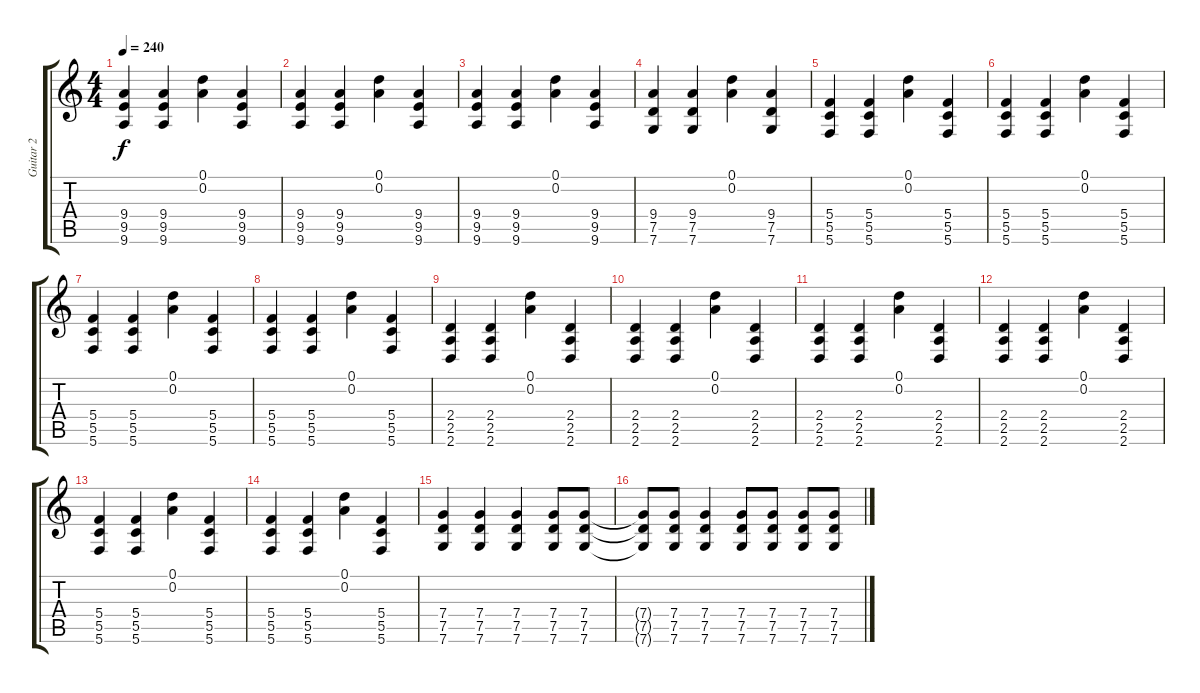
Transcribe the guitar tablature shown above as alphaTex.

\track ("Guitar 2" "Guitar 2") {instrument distortionguitar}
\staff {score tabs}
\tuning (D4 A3 F3 C3 G2 C2) {hide}
\ts (4 4)
\tempo 240
\clef g2
\ks c
(9.4 9.5 9.6).4{dy f} (9.4 9.5 9.6).4 (0.1 0.2).4 (9.4 9.5 9.6).4 |
(9.4 9.5 9.6).4 (9.4 9.5 9.6).4 (0.1 0.2).4 (9.4 9.5 9.6).4 |
(9.4 9.5 9.6).4 (9.4 9.5 9.6).4 (0.1 0.2).4 (9.4 9.5 9.6).4 |
(9.4 7.5 7.6).4 (9.4 7.5 7.6).4 (0.1 0.2).4 (9.4 7.5 7.6).4 |
(5.4 5.5 5.6).4 (5.4 5.5 5.6).4 (0.1 0.2).4 (5.4 5.5 5.6).4 |
(5.4 5.5 5.6).4 (5.4 5.5 5.6).4 (0.1 0.2).4 (5.4 5.5 5.6).4 |
(5.4 5.5 5.6).4 (5.4 5.5 5.6).4 (0.1 0.2).4 (5.4 5.5 5.6).4 |
(5.4 5.5 5.6).4 (5.4 5.5 5.6).4 (0.1 0.2).4 (5.4 5.5 5.6).4 |
(2.4 2.5 2.6).4 (2.4 2.5 2.6).4 (0.1 0.2).4 (2.4 2.5 2.6).4 |
(2.4 2.5 2.6).4 (2.4 2.5 2.6).4 (0.1 0.2).4 (2.4 2.5 2.6).4 |
(2.4 2.5 2.6).4 (2.4 2.5 2.6).4 (0.1 0.2).4 (2.4 2.5 2.6).4 |
(2.4 2.5 2.6).4 (2.4 2.5 2.6).4 (0.1 0.2).4 (2.4 2.5 2.6).4 |
(5.4 5.5 5.6).4 (5.4 5.5 5.6).4 (0.1 0.2).4 (5.4 5.5 5.6).4 |
(5.4 5.5 5.6).4 (5.4 5.5 5.6).4 (0.1 0.2).4 (5.4 5.5 5.6).4 |
(7.4 7.5 7.6).4 (7.4 7.5 7.6).4 (7.4 7.5 7.6).4 (7.4 7.5 7.6).8 (7.4 7.5 7.6).8 |
(7.4{t} 7.5{t} 7.6{t}).8 (7.4 7.5 7.6).8 (7.4 7.5 7.6).4 (7.4 7.5 7.6).8 (7.4 7.5 7.6).8 (7.4 7.5 7.6).8 (7.4 7.5 7.6).8
